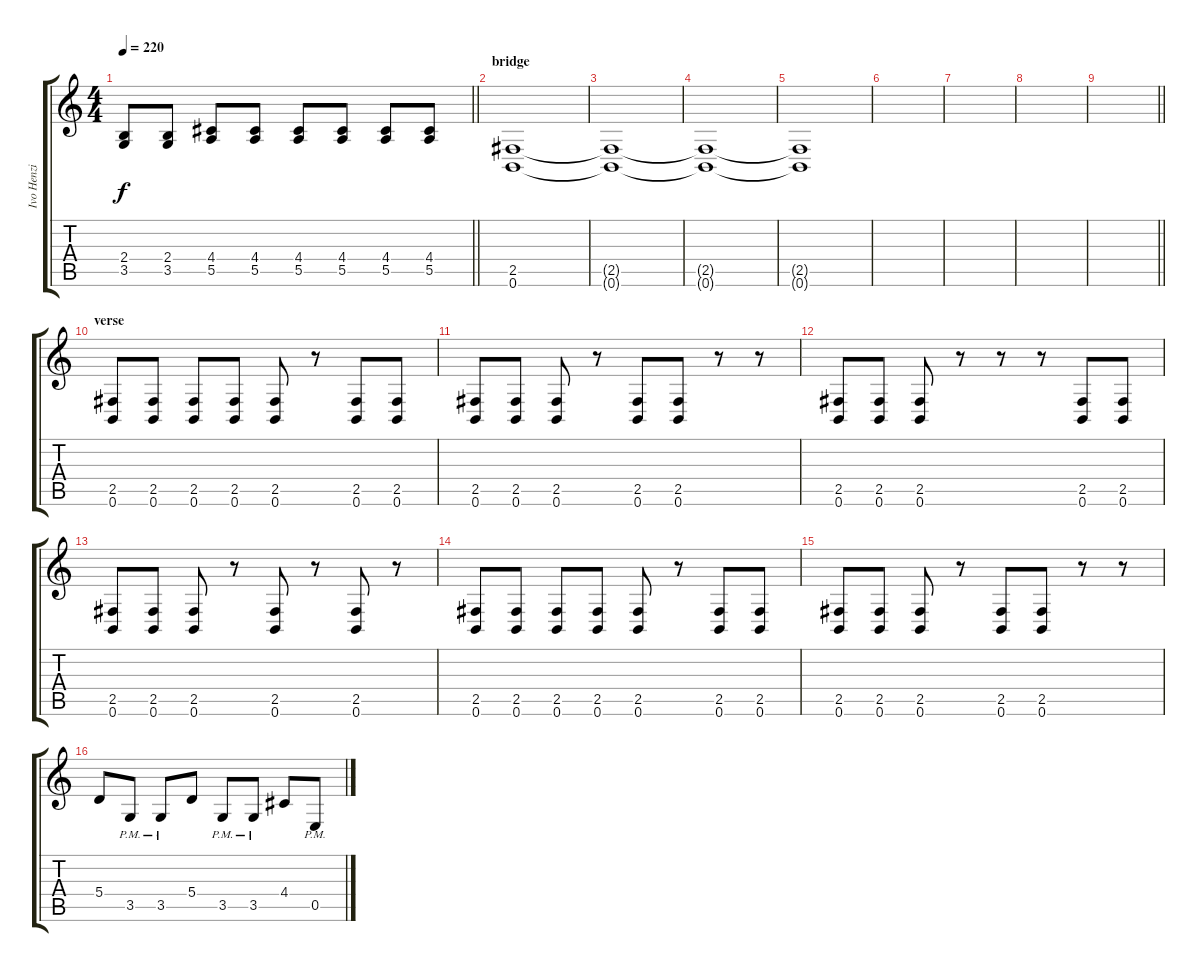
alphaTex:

\track ("Ivo Henzi" "Ivo Henzi") {instrument distortionguitar}
\staff {score tabs}
\tuning (B3 Gb3 D3 A2 E2 B1) {hide}
\ts (4 4)
\tempo 220
\clef g2
\barLineRight lightlight
\ks c
(2.4 3.5).8{dy f} (2.4 3.5).8 (4.4 5.5).8 (4.4 5.5).8 (4.4 5.5).8 (4.4 5.5).8 (4.4 5.5).8 (4.4 5.5).8 |
\section ("" "bridge")
(2.5 0.6).1{volume 0} |
(2.5{t} 0.6{t}).1 |
(2.5{t} 0.6{t}).1 |
(2.5{t} 0.6{t}).1 |
|
|
|
\barLineRight lightlight
|
\section ("" "verse")
(2.5 0.6).8{volume 15} (2.5 0.6).8 (2.5 0.6).8 (2.5 0.6).8 (2.5 0.6).8 r.8 (2.5 0.6).8 (2.5 0.6).8 |
(2.5 0.6).8 (2.5 0.6).8 (2.5 0.6).8 r.8 (2.5 0.6).8 (2.5 0.6).8 r.8 r.8 |
(2.5 0.6).8 (2.5 0.6).8 (2.5 0.6).8 r.8 r.8 r.8 (2.5 0.6).8 (2.5 0.6).8 |
(2.5 0.6).8 (2.5 0.6).8 (2.5 0.6).8 r.8 (2.5 0.6).8 r.8 (2.5 0.6).8 r.8 |
(2.5 0.6).8 (2.5 0.6).8 (2.5 0.6).8 (2.5 0.6).8 (2.5 0.6).8 r.8 (2.5 0.6).8 (2.5 0.6).8 |
(2.5 0.6).8 (2.5 0.6).8 (2.5 0.6).8 r.8 (2.5 0.6).8 (2.5 0.6).8 r.8 r.8 |
5.4.8 3.5{pm}.8 3.5{pm}.8 5.4.8 3.5{pm}.8 3.5{pm}.8 4.4.8 0.5{pm}.8
